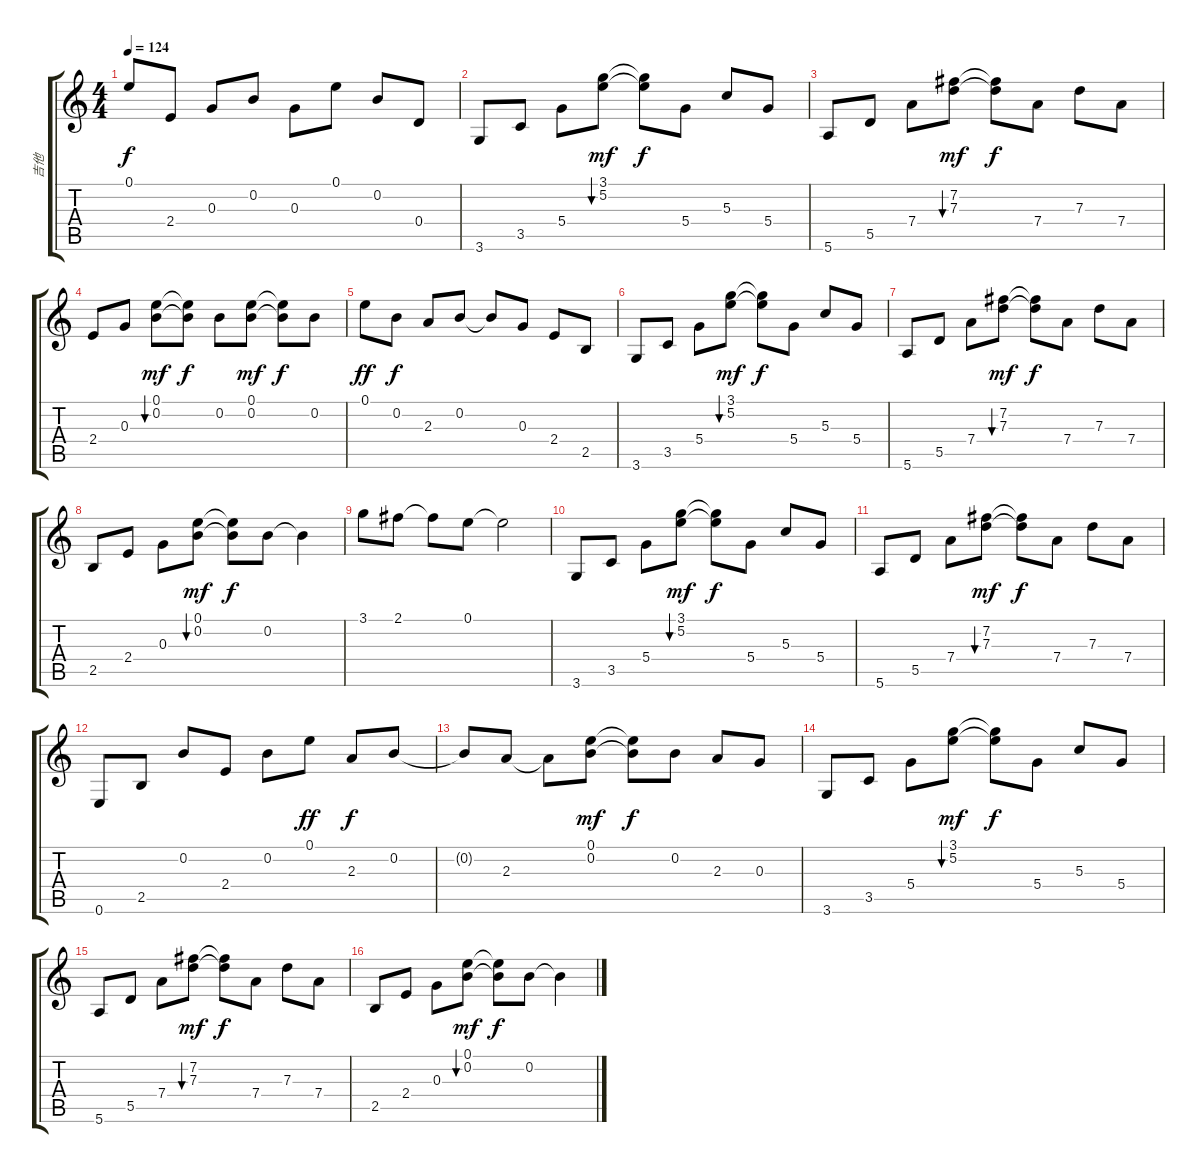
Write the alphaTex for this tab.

\track ("吉他" "吉他") {instrument electricguitarclean}
\staff {score tabs}
\tuning (E4 B3 G3 D3 A2 E2) {hide}
\ts (4 4)
\tempo 124
\clef g2
\ks c
0.1{t}.8{dy f} 2.4.8 0.3.8 0.2.8 0.3.8 0.1.8 0.2.8 0.4.8 |
3.6.8{volume 7} 3.5.8 5.4.8 (3.1 5.2).8{bu 30 dy mf} (3.1{t} 5.2{t}).8{dy f} 5.4.8 5.3.8 5.4.8 |
5.6.8 5.5.8 7.4.8 (7.2 7.3).8{bu 30 dy mf} (7.2{t} 7.3{t}).8{dy f} 7.4.8 7.3.8 7.4.8 |
2.4.8 0.3.8 (0.1 0.2).8{bu 60 dy mf} (0.1{t} 0.2{t}).8{dy f} 0.2.8 (0.1 0.2).8{dy mf} (0.1{t} 0.2{t}).8{dy f} 0.2.8 |
0.1.8{dy ff} 0.2.8{dy f} 2.3.8 0.2.8 0.2{t}.8 0.3.8 2.4.8 2.5.8 |
3.6.8 3.5.8 5.4.8 (3.1 5.2).8{bu 30 dy mf} (3.1{t} 5.2{t}).8{dy f} 5.4.8 5.3.8 5.4.8 |
5.6.8 5.5.8 7.4.8 (7.2 7.3).8{bu 30 dy mf} (7.2{t} 7.3{t}).8{dy f} 7.4.8 7.3.8 7.4.8 |
2.5.8 2.4.8 0.3.8 (0.1 0.2).8{bu 30 dy mf} (0.1{t} 0.2{t}).8{dy f} 0.2.8 0.2{t}.4 |
3.1.8 2.1.8 2.1{t}.8 0.1.8 0.1{t}.2 |
3.6.8 3.5.8 5.4.8 (3.1 5.2).8{bu 30 dy mf} (3.1{t} 5.2{t}).8{dy f} 5.4.8 5.3.8 5.4.8 |
5.6.8 5.5.8 7.4.8 (7.2 7.3).8{bu 30 dy mf} (7.2{t} 7.3{t}).8{dy f} 7.4.8 7.3.8 7.4.8 |
0.6.8 2.5.8 0.2.8 2.4.8 0.2.8 0.1.8{dy ff} 2.3.8{dy f} 0.2.8 |
0.2{t}.8 2.3.8 2.3{t}.8 (0.1 0.2).8{dy mf} (0.1{t} 0.2{t}).8{dy f} 0.2.8 2.3.8 0.3.8 |
3.6.8 3.5.8 5.4.8 (3.1 5.2).8{bu 30 dy mf} (3.1{t} 5.2{t}).8{dy f} 5.4.8 5.3.8 5.4.8 |
5.6.8 5.5.8 7.4.8 (7.2 7.3).8{bu 30 dy mf} (7.2{t} 7.3{t}).8{dy f} 7.4.8 7.3.8 7.4.8 |
2.5.8 2.4.8 0.3.8 (0.1 0.2).8{bu 30 dy mf} (0.1{t} 0.2{t}).8{dy f} 0.2.8 0.2{t}.4
